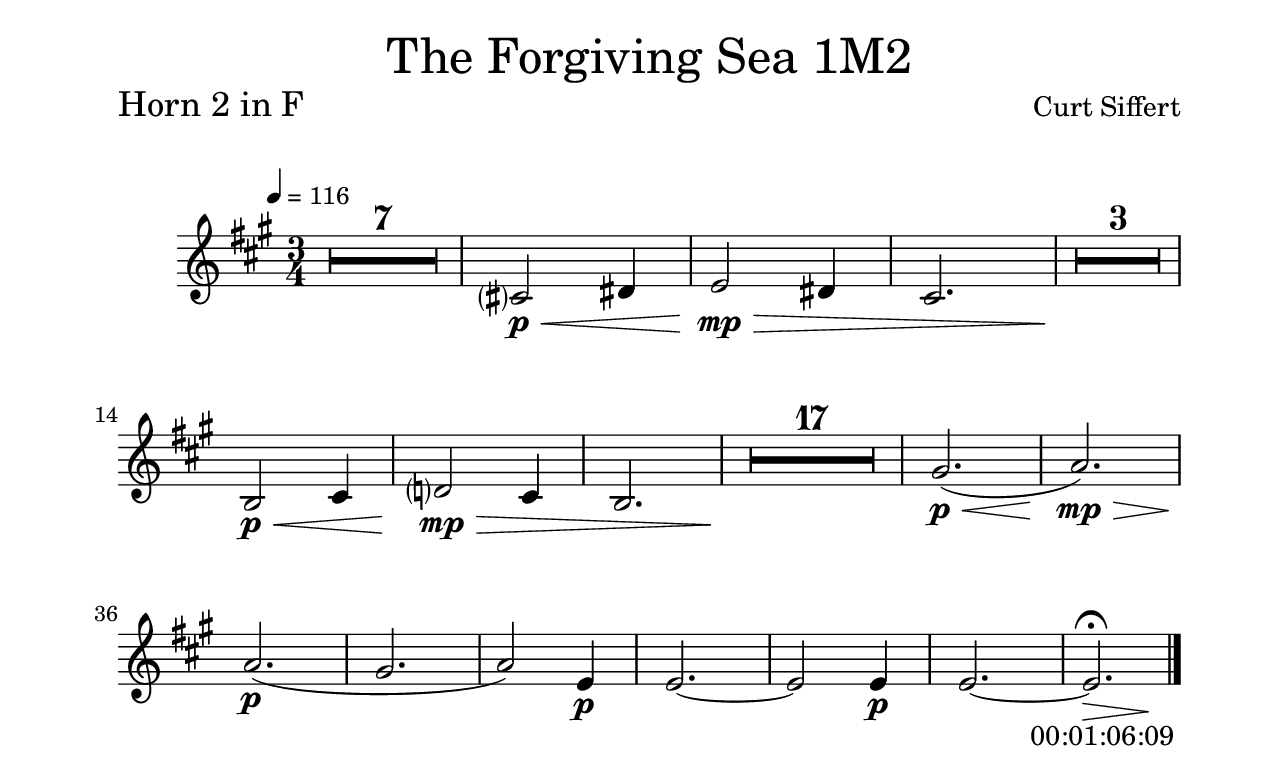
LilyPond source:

\version "2.18.2"
\include "english.ly"
\include "../lib/parts.ily"

\paper {
	ragged-last-bottom = ##t
}

\header {
	instrument = "Horn 2 in F"
}

\version "2.18.2"
\include "english.ly"

hornTwoNotes = \relative c {

	\time 3/4
	\key d \major
	\tag #'score { \clef bass }
	\set tieWaitForNote = ##t

	R2.*7 |
	
	\tag #'part { fs?2\p\< gs4 | }
	\tag #'score { fs2\p\< gs4 | } 
	a2\mp\> gs4 |
	fs2. |
	
	R2.*3\! |

	\tag #'part { \break }

	e2\p\< fs4 |
	g?2\mp\> fs4 | 
	e2. |
	
	R2.*17\! |
	
	cs'2.\p\<( |
	d2.\mp\>) |
	
	\tag #'part { \break }
	
	d2.\p( |
	cs2. |
	d2) a4\p |
	a2. ~ |
	a2 a4\p |
	a2. ~ |
	\tag #'score { \override Script.padding = #1.5 }
	<< {a2.\fermata } {s4\> s4 s4\!} >>
	
	\bar "|."
	\tag #'part {
		\override Score.RehearsalMark.direction = #DOWN
		\override Score.RehearsalMark.self-alignment-X = #RIGHT  
		\override Score.RehearsalMark.font-size = #0
		\mark "00:01:06:09"			
	}	
}


{ 
	\everyPartScore
	\transpose f c'
	\keepWithTag #'part \hornTwoNotes
}	
